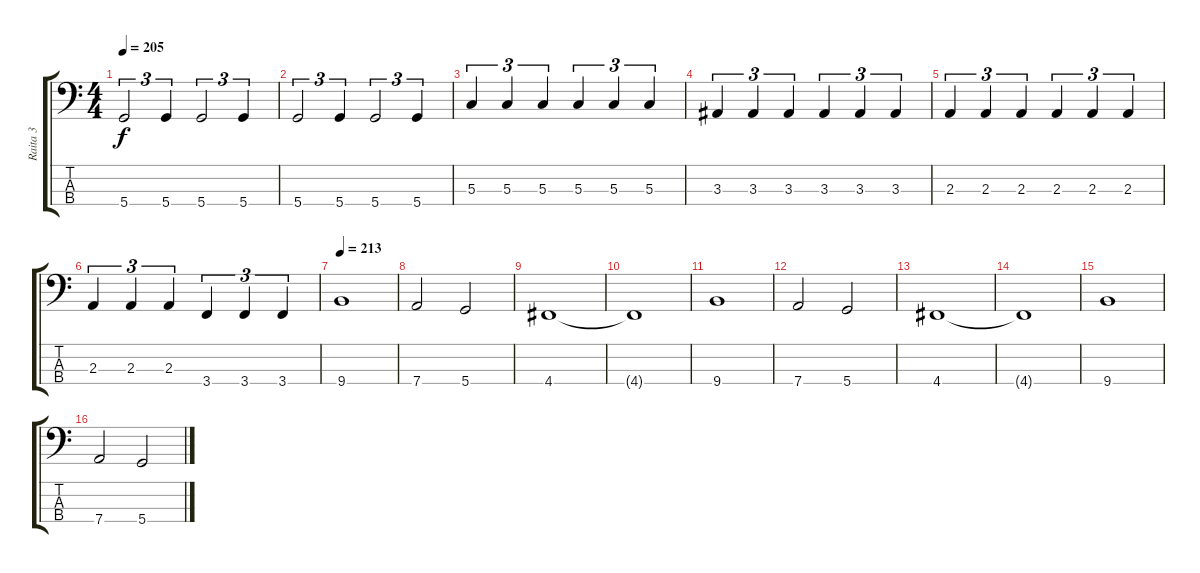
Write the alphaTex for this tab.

\track ("Raita 3" "Raita 3") {instrument electricbassfinger}
\staff {score tabs}
\tuning (F2 C2 G1 D1) {hide}
\ts (4 4)
\tempo 205
\clef f4
\ks c
5.4.2{tu (3 2) dy f} 5.4.4{tu (3 2)} 5.4.2{tu (3 2)} 5.4.4{tu (3 2)} |
5.4.2{tu (3 2)} 5.4.4{tu (3 2)} 5.4.2{tu (3 2)} 5.4.4{tu (3 2)} |
5.3.4{tu (3 2)} 5.3.4{tu (3 2)} 5.3.4{tu (3 2)} 5.3.4{tu (3 2)} 5.3.4{tu (3 2)} 5.3.4{tu (3 2)} |
3.3.4{tu (3 2)} 3.3.4{tu (3 2)} 3.3.4{tu (3 2)} 3.3.4{tu (3 2)} 3.3.4{tu (3 2)} 3.3.4{tu (3 2)} |
2.3.4{tu (3 2)} 2.3.4{tu (3 2)} 2.3.4{tu (3 2)} 2.3.4{tu (3 2)} 2.3.4{tu (3 2)} 2.3.4{tu (3 2)} |
2.3.4{tu (3 2)} 2.3.4{tu (3 2)} 2.3.4{tu (3 2)} 3.4.4{tu (3 2)} 3.4.4{tu (3 2)} 3.4.4{tu (3 2)} |
\tempo 213
9.4.1 |
7.4.2 5.4.2 |
4.4.1 |
4.4{t}.1 |
9.4.1 |
7.4.2 5.4.2 |
4.4.1 |
4.4{t}.1 |
9.4.1 |
7.4.2 5.4.2
